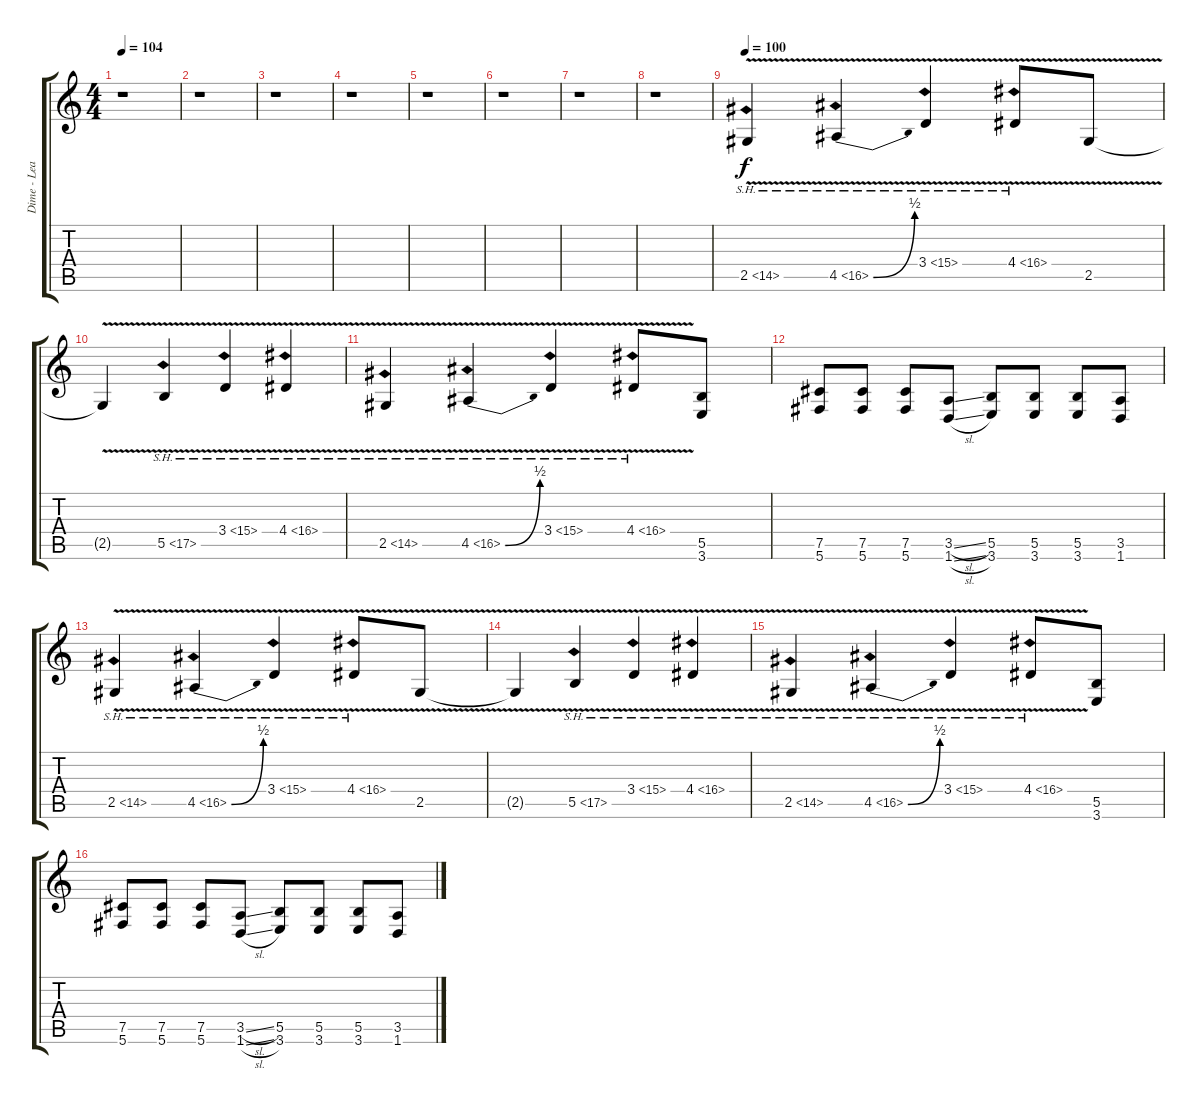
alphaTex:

\track ("Dime - Lead Guitar" "Dime - Lea") {instrument overdrivenguitar}
\staff {score tabs}
\tuning (Db4 Ab3 E3 B2 Gb2 Db2) {hide}
\ts (4 4)
\tempo 104
\tempo 90
\tempo 104
\clef g2
\ks c
r.1{dy f instrument overdrivenguitar} |
r.1 |
r.1 |
r.1 |
r.1 |
r.1 |
r.1 |
r.1 |
\tempo 100
2.5{sh 12 v}.4 4.5{be (bend 0 0 60 2) sh 12 v}.4 3.4{sh 12 v}.4 4.4{sh 12 v}.8 2.5{v}.8 |
2.5{v t}.4 5.5{sh 12 v}.4 3.4{sh 12 v}.4 4.4{sh 12 v}.4 |
2.5{sh 12 v}.4 4.5{be (bend 0 0 60 2) sh 12 v}.4 3.4{sh 12 v}.4 4.4{sh 12 v}.8 (5.5 3.6).8 |
(7.5 5.6).8 (7.5 5.6).8 (7.5 5.6).8 (3.5{sl} 1.6{sl}).8 (5.5 3.6).8 (5.5 3.6).8 (5.5 3.6).8 (3.5 1.6).8 |
2.5{sh 12 v}.4 4.5{be (bend 0 0 60 2) sh 12 v}.4 3.4{sh 12 v}.4 4.4{sh 12 v}.8 2.5{v}.8 |
2.5{v t}.4 5.5{sh 12 v}.4 3.4{sh 12 v}.4 4.4{sh 12 v}.4 |
2.5{sh 12 v}.4 4.5{be (bend 0 0 60 2) sh 12 v}.4 3.4{sh 12 v}.4 4.4{sh 12 v}.8 (5.5 3.6).8 |
(7.5 5.6).8 (7.5 5.6).8 (7.5 5.6).8 (3.5{sl} 1.6{sl}).8 (5.5 3.6).8 (5.5 3.6).8 (5.5 3.6).8 (3.5 1.6).8
